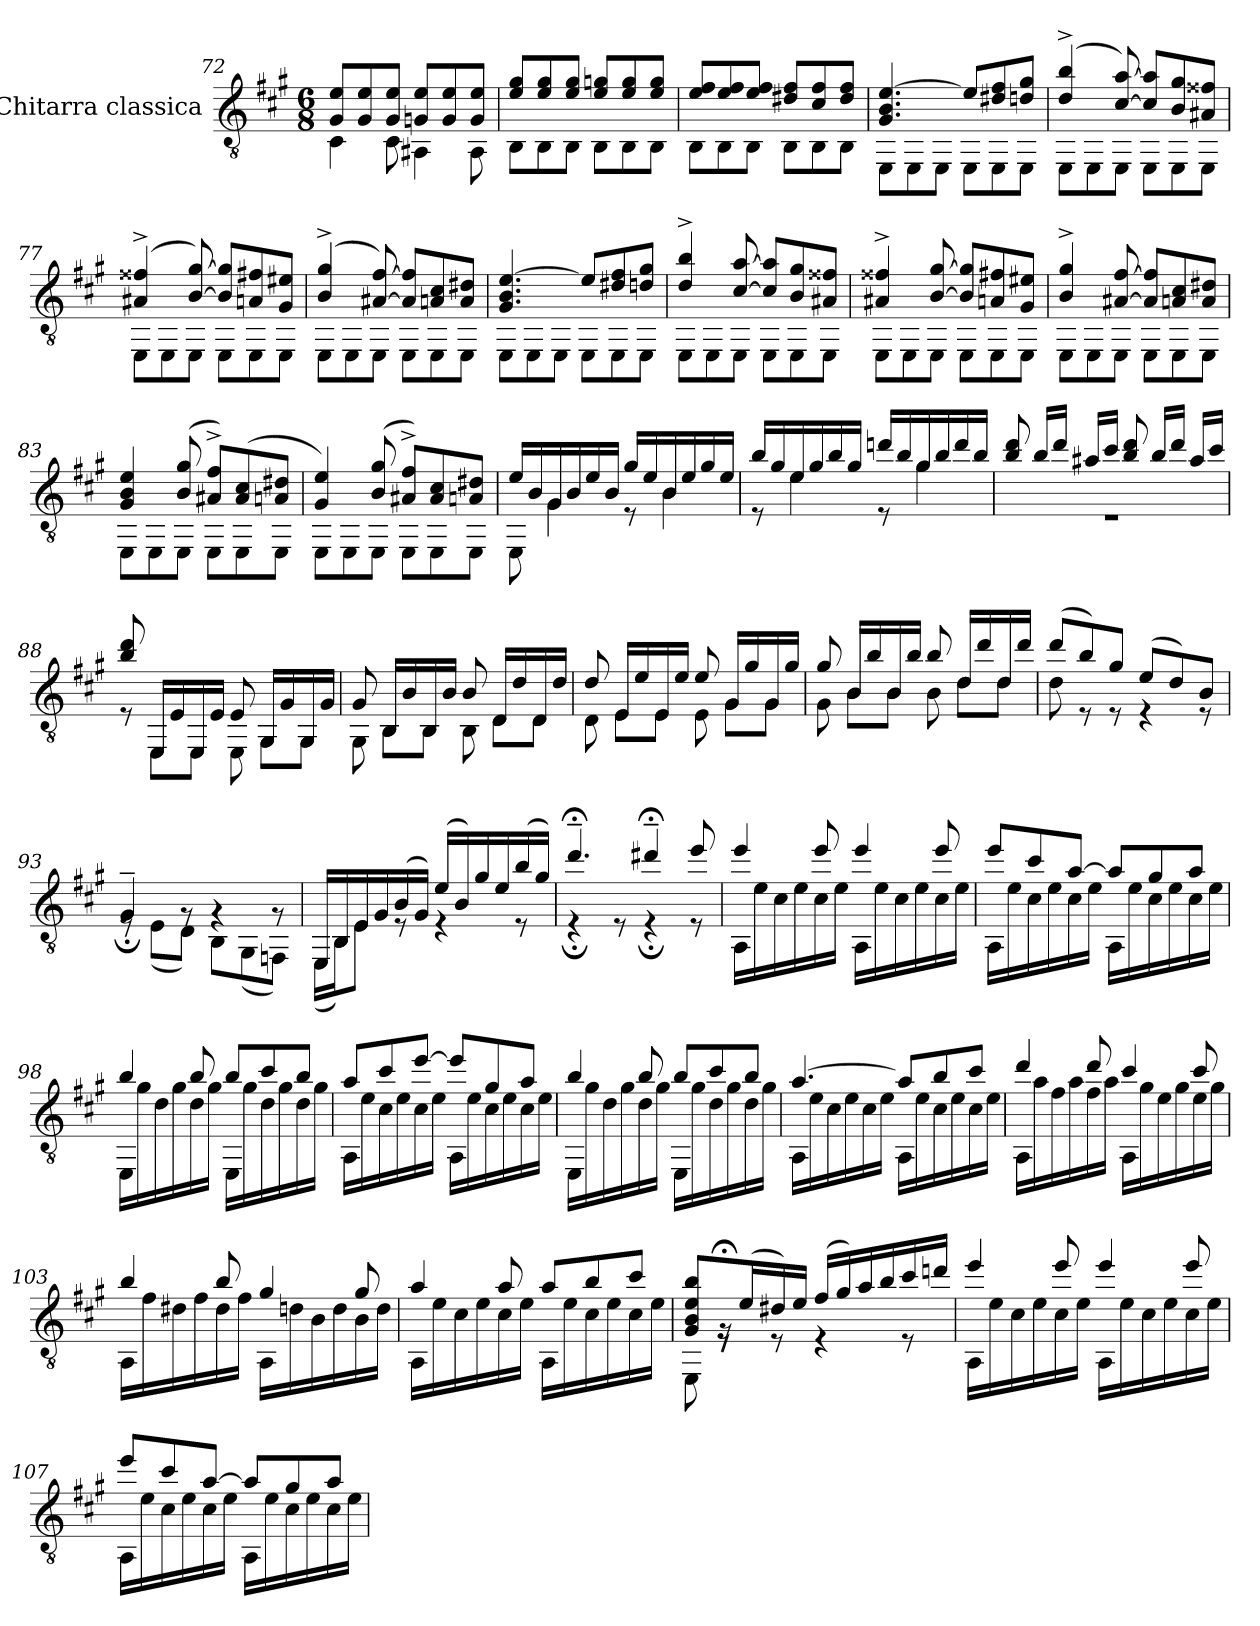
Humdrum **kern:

**kern
*part1
*staff1
*I"Chitarra classica
*I'Chit. cl.
*clefGv2
*k[f#c#g#]
*M6/8
=72
*^
8G#/ 8e/L	4C#\
8G#/ 8e/	.
8G#/ 8e/J	8C#\
8Gn/ 8e/L	4AA#X\
8G/ 8e/	.
8G/ 8e/J	8AA#\
=73	=73
*MM95	*
8e/ 8g#/L	8BB\L
8e/ 8g#/	8BB\
8e/ 8g#/J	8BB\J
8e/ 8gn/L	8BB\L
8e/ 8g/	8BB\
8e/ 8g/J	8BB\J
=74	=74
*MM96	*
8e/ 8f#/L	8BB\L
8e/ 8f#/	8BB\
8e/ 8f#/J	8BB\J
8d#X/ 8f#/L	8BB\L
8c#/ 8f#/	8BB\
8d#/ 8f#/J	8BB\J
!!LO:LB:g=z	!!
=75	=75
*MM98	*
4.G#/ 4.B/ [4.e/	8EE\L
.	8EE\
.	8EE\J
8e/L]	8EE\L
8d#X/ 8f#/	8EE\
8dn/ 8g#/J	8EE\J
=76	=76
(4d/^ 4b/^	8EE\L
.	8EE\
[8c#/ [8a/)	8EE\J
8c#/] 8a/]L	8EE\L
8B/ 8g#/	8EE\
8A#X/ 8f##X/J	8EE\J
=77	=77
(4A#X/^ 4f##X/^	8EE\L
.	8EE\
[8B/ [8g#/)	8EE\J
8B/] 8g#/]L	8EE\L
8An/ 8f#X/	8EE\
8G#/ 8e#X/J	8EE\J
=78	=78
(4B/^ 4g#/^	8EE\L
.	8EE\
[8A#X/ [8f#/)	8EE\J
8A#/] 8f#/]L	8EE\L
8An/ 8c#/	8EE\
8A/ 8d#X/J	8EE\J
!!LO:LB:g=z	!!
=79	=79
4.G#/ 4.B/ [4.e/	8EE\L
*MM99	*
.	8EE\
.	8EE\J
8e/L]	8EE\L
8d#X/ 8f#/	8EE\
8dn/ 8g#/J	8EE\J
=80	=80
4d/^ 4b/^	8EE\L
.	8EE\
[8c#/ [8a/	8EE\J
8c#/] 8a/]L	8EE\L
8B/ 8g#/	8EE\
8A#X/ 8f##X/J	8EE\J
=81	=81
4A#X/^ 4f##X/^	8EE\L
.	8EE\
[8B/ [8g#/	8EE\J
8B/] 8g#/]L	8EE\L
8An/ 8f#X/	8EE\
8G#/ 8e#X/J	8EE\J
=82	=82
4B/^ 4g#/^	8EE\L
.	8EE\
[8A#X/ [8f#/	8EE\J
8A#/] 8f#/]L	8EE\L
8An/ 8c#/	8EE\
8A/ 8d#X/J	8EE\J
!!LO:LB:g=z	!!
=83	=83
4G#/ 4B/ 4e/	8EE\L
.	8EE\
(8B/ 8g#/	8EE\J
8A#X/^ 8f#/^L)	8EE\L
(8A#/ 8c#/	8EE\
8An/ 8d#X/J	8EE\J
=84	=84
4G#/ 4e/)	8EE\L
.	8EE\
(8B/ 8g#/	8EE\J
8A#X/^ 8f#/^L)	8EE\L
8A#/ 8c#/	8EE\
8An/ 8d#X/J	8EE\J
=85	=85
16e/LL	8EE\
16B/	.
16G#/	4G#\
16B/	.
16e/	.
16B/JJ	.
16g#/LL	8rE
16e/	.
16B/	4B\
16e/	.
16g#/	.
16e/JJ	.
!!LO:LB:g=z	!!
=86	=86
16b/LL	8rE
16g#/	.
16e/	4e\
16g#/	.
16b/	.
16g#/JJ	.
16ddn/LL	8rE
16b/	.
16g#/	4g#\
16b/	.
16dd/	.
16b/JJ	.
=87	=87
*MM95	*
8b/ 8dd/	2.rE
16b/LL	.
16dd/JJ	.
16a#X/LL	.
16cc#/JJ	.
8b/ 8dd/	.
16b/LL	.
16dd/JJ	.
16a#/LL	.
16cc#/JJ	.
=88	=88
8b/ 8dd/	8rE
16EE/LL	8EE\L
16E/	.
16EE/	8EE\J
16E/JJ	.
8E/	8EE\
16GG#/LL	8GG#\L
16G#/	.
16GG#/	8GG#\J
16G#/JJ	.
!!LO:LB:g=z	!!
=89	=89
8G#/	8GG#\
16BB/LL	8BB\L
16B/	.
16BB/	8BB\J
16B/JJ	.
8B/	8BB\
16D/LL	8D\L
16d/	.
16D/	8D\J
16d/JJ	.
=90	=90
*MM96	*
8d/	8D\
16E/LL	8E\L
16e/	.
16E/	8E\J
16e/JJ	.
8e/	8E\
16G#/LL	8G#\L
16g#/	.
16G#/	8G#\J
16g#/JJ	.
=91	=91
8g#/	8G#\
16B/LL	8B\L
16b/	.
16B/	8B\J
16b/JJ	.
*MM98	*
8b/	8B\
16d/LL	8d\L
16dd/	.
16d/	8d\J
16dd/JJ	.
=92	=92
(8dd/L	8d\
8b/)	8rE
8g#/J	8rE
(8e/L	4rE
8d/)	.
8B/J	8rE
!!LO:LB:g=z	!!
=93	=93
4G#~/	8r;E
.	(8E\L
8rG	8D\J)
4rG	8BB\L
.	(8GG#\
8rG	8FFn\J)
=94	=94
16EE/LL	(16EE\LL
16BB/	16BB\J)
16E/	8E\J
16G#/	.
(16B/	8rE
16G#/JJ)	.
(16e/LL	4rE
16B/)	.
16g#/	.
16e/	.
(16b/	8rE
16g#/JJ)	.
=95	=95
4.dd;<~/	4r;E
.	8rE
4dd#X;<~/	4r;E
8ee/	8rE
=96	=96
*MM95	*
4ee/	16AA\LL
.	16e\
.	16c#\
.	16e\
8ee/	16c#\
.	16e\JJ
4ee/	16AA\LL
.	16e\
.	16c#\
.	16e\
8ee/	16c#\
.	16e\JJ
!!LO:LB:g=z	!!
=97	=97
8ee/L	16AA\LL
.	16e\
8cc#/	16c#\
.	16e\
[8a/J	16c#\
.	16e\JJ
8a/L]	16AA\LL
.	16e\
8g#/	16c#\
.	16e\
8a/J	16c#\
.	16e\JJ
=98	=98
4b/	16EE\LL
.	16g#\
.	16d\
.	16g#\
8b/	16d\
.	16g#\JJ
8b/L	16EE\LL
.	16g#\
8cc#/	16d\
.	16g#\
8b/J	16d\
.	16g#\JJ
=99	=99
8a/L	16AA\LL
.	16e\
8cc#/	16c#\
.	16e\
[8ee/J	16c#\
.	16e\JJ
8ee/L]	16AA\LL
.	16e\
8g#/	16c#\
.	16e\
8a/J	16c#\
.	16e\JJ
!!LO:PB:g=z	!!
=100	=100
4b/	16EE\LL
.	16g#\
.	16d\
.	16g#\
8b/	16d\
.	16g#\JJ
8b/L	16EE\LL
.	16g#\
8cc#/	16d\
.	16g#\
8b/J	16d\
.	16g#\JJ
=101	=101
[4.a/	16AA\LL
.	16e\
.	16c#\
.	16e\
.	16c#\
.	16e\JJ
8a/L]	16AA\LL
.	16e\
8b/	16c#\
.	16e\
8cc#/J	16c#\
.	16e\JJ
=102	=102
4dd/	16AA\LL
.	16a\
.	16f#\
.	16a\
8dd/	16f#\
.	16a\JJ
4cc#/	16AA\LL
.	16g#\
.	16e\
.	16g#\
8cc#/	16e\
.	16g#\JJ
!!LO:LB:g=z	!!
=103	=103
4b/	16AA\LL
.	16f#\
.	16d#X\
.	16f#\
8b/	16d#\
.	16f#\JJ
4g#/	16AA\LL
.	16dn\
.	16B\
.	16d\
8g#/	16B\
.	16d\JJ
=104	=104
4a/	16AA\LL
.	16e\
.	16c#\
.	16e\
8a/	16c#\
.	16e\JJ
8a/L	16AA\LL
.	16e\
8b/	16c#\
.	16e\
8cc#/J	16c#\
.	16e\JJ
=105	=105
8G#/ 8B/ 8e/ 8b/L	8EE\
16r;<G	8rE
(16e/L	.
16d#X/)	8rE
16e/JJ	.
(16f#/LL	4rE
16g#/)	.
16a/	.
16b/	.
16cc#/	8rE
16ddn/JJ	.
!!LO:LB:g=z	!!
=106	=106
4ee/	16AA\LL
.	16e\
.	16c#\
.	16e\
8ee/	16c#\
.	16e\JJ
4ee/	16AA\LL
.	16e\
.	16c#\
.	16e\
8ee/	16c#\
.	16e\JJ
=107	=107
8ee/L	16AA\LL
.	16e\
8cc#/	16c#\
.	16e\
[8a/J	16c#\
.	16e\JJ
8a/L]	16AA\LL
.	16e\
8g#/	16c#\
.	16e\
8a/J	16c#\
.	16e\JJ
*v	*v
=
*-
